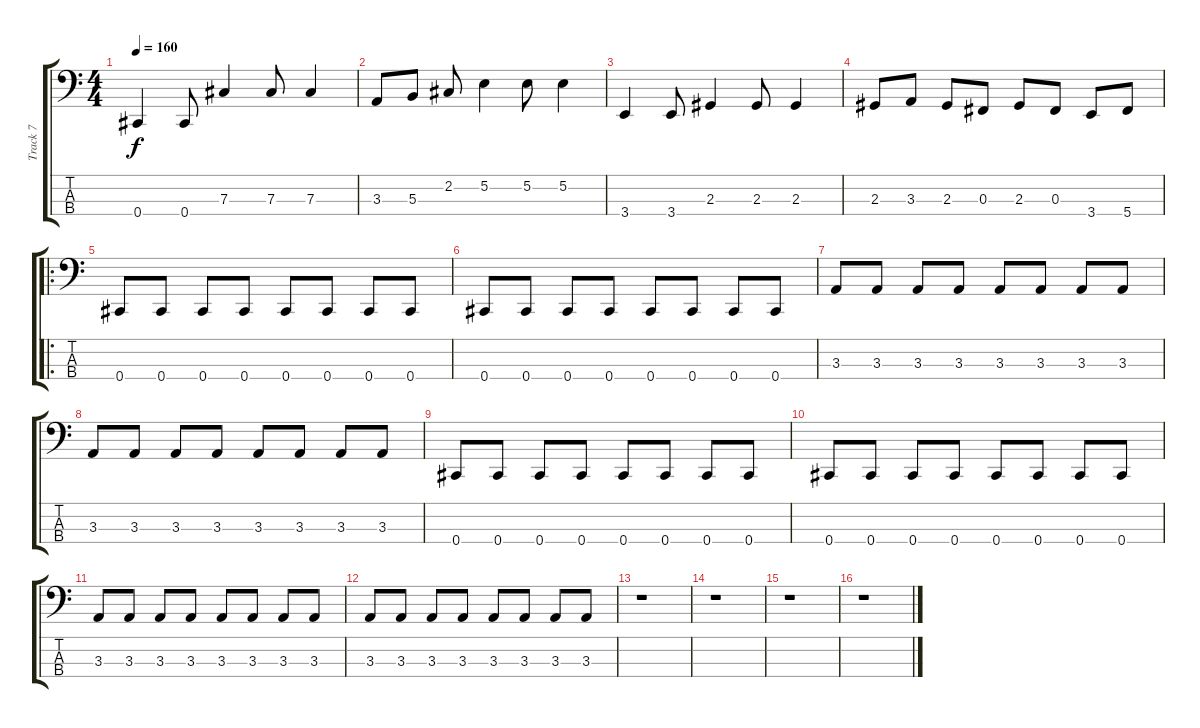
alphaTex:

\track ("Track 7" "Track 7") {instrument electricbassfinger}
\staff {score tabs}
\tuning (E2 B1 Gb1 Db1) {hide}
\ts (4 4)
\tempo 160
\clef f4
\ks c
0.4.4{dy f} 0.4.8 7.3.4 7.3.8 7.3.4 |
3.3.8 5.3.8 2.2.8 5.2.4 5.2.8 5.2.4 |
3.4.4 3.4.8 2.3.4 2.3.8 2.3.4 |
2.3.8 3.3.8 2.3.8 0.3.8 2.3.8 0.3.8 3.4.8 5.4.8 |
\ro
0.4.8 0.4.8 0.4.8 0.4.8 0.4.8 0.4.8 0.4.8 0.4.8 |
0.4.8 0.4.8 0.4.8 0.4.8 0.4.8 0.4.8 0.4.8 0.4.8 |
3.3.8 3.3.8 3.3.8 3.3.8 3.3.8 3.3.8 3.3.8 3.3.8 |
3.3.8 3.3.8 3.3.8 3.3.8 3.3.8 3.3.8 3.3.8 3.3.8 |
0.4.8 0.4.8 0.4.8 0.4.8 0.4.8 0.4.8 0.4.8 0.4.8 |
0.4.8 0.4.8 0.4.8 0.4.8 0.4.8 0.4.8 0.4.8 0.4.8 |
3.3.8 3.3.8 3.3.8 3.3.8 3.3.8 3.3.8 3.3.8 3.3.8 |
3.3.8 3.3.8 3.3.8 3.3.8 3.3.8 3.3.8 3.3.8 3.3.8 |
r.1 |
r.1 |
r.1 |
r.1
